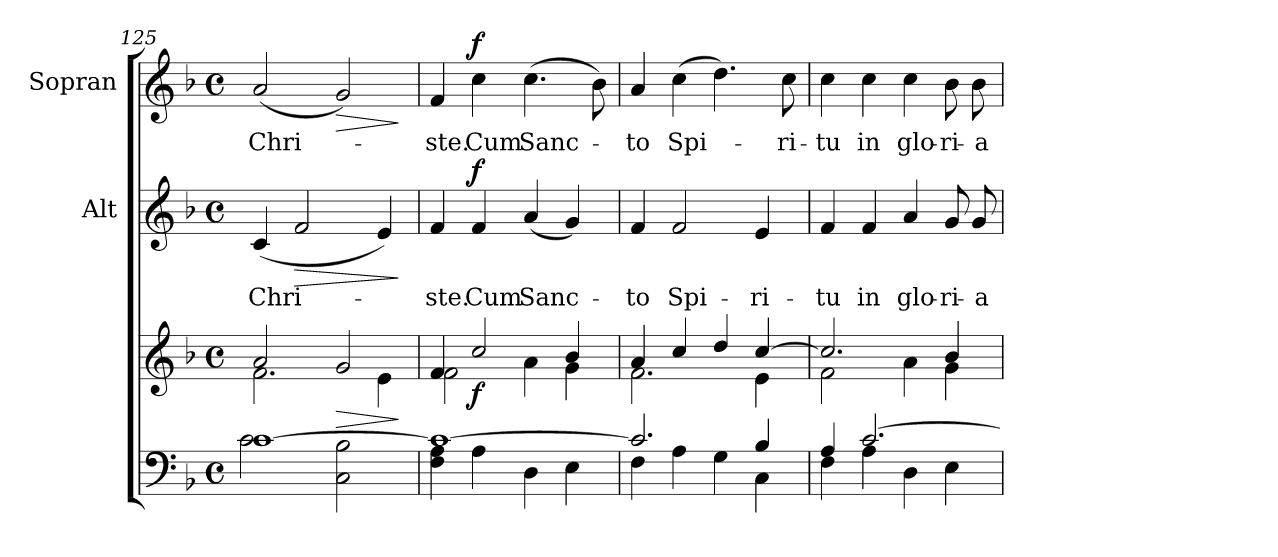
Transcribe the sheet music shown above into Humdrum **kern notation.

**kern	**kern	**dynam	**kern	**text	**dynam	**kern	**text	**dynam
*part3	*part3	*part3	*part2	*part2	*part2	*part1	*part1	*part1
*staff4	*staff3	*staff3/4	*staff2	*staff2	*staff2	*staff1	*staff1	*staff1
*	*	*	*I"Alt	*	*	*I"Sopran	*	*
*	*	*	*I'A.	*	*	*I'S.	*	*
!!LO:PB:g=z
*clefF4	*clefG2	*	*clefG2	*	*	*clefG2	*	*
*k[b-]	*k[b-]	*	*k[b-]	*	*	*k[b-]	*	*
*F:	*F:	*	*F:	*	*	*F:	*	*
*M4/4	*M4/4	*	*M4/4	*	*	*M4/4	*	*
*met(c)	*met(c)	*	*met(c)	*	*	*met(c)	*	*
=125	=125	=125	=125	=125	=125	=125	=125	=125
*^	*^	*	*	*	*	*	*	*
!	!	!	!	!	!	!LO:LY:b	!	!	!LO:LY:b	!
[>1c	2c\	2a/	2.f\	.	(<4c/	Chri-	.	(<2a/	Chri-	.
!	!	!	!	!	!	!	!LO:HP:b	!	!	!
.	.	.	.	.	2f/	.	>	.	.	.
!	!	!	!	!LO:HP:b	!	!	!	!	!	!LO:HP:b
.	2C\ 2B-\	2g/	.	>	.	.	.	2g/)	.	>
.	.	.	4e\	.	4e/)	.	.	.	.	.
*v	*v	*	*	*	*	*	*	*	*	*
*	*v	*v	*	*	*	*	*	*	*
.	.	]	.	.	]	.	.	]
=126	=126	=126	=126	=126	=126	=126	=126	=126
*^	*^	*	*	*	*	*	*	*
!	!	!	!	!	!	!LO:LY:b	!	!	!LO:LY:b	!
1c_	4F\ 4A\	4f/	2f\	.	4f/	-ste.	.	4f/	-ste.	.
!	!	!	!	!LO:DY:b	!	!LO:LY:b	!LO:DY:a	!	!LO:LY:b	!LO:DY:a
.	4A\	2cc/	.	f	4f/	Cum	f	4cc\	Cum	f
!	!	!	!	!	!	!LO:LY:b	!	!	!LO:LY:b	!
.	4D\	.	4a\	.	(<4a/	Sanc-	.	(>4.cc\	Sanc-	.
.	4E\	4b-/	4g\	.	4g/)	.	.	.	.	.
.	.	.	.	.	.	.	.	8b-\)	.	.
=127	=127	=127	=127	=127	=127	=127	=127	=127	=127	=127
!	!	!	!	!	!	!LO:LY:b	!	!	!LO:LY:b	!
2.c/]	4F\	4a/	2.f\	.	4f/	-to	.	4a/	-to	.
!	!	!	!	!	!	!LO:LY:b	!	!	!LO:LY:b	!
.	4A\	4cc/	.	.	2f/	Spi-	.	(>4cc\	Spi-	.
.	4G\	4dd/	.	.	.	.	.	4.dd\)	.	.
!	!	!	!	!	!	!LO:LY:b	!	!	!	!
4B-/	4C\	[>4cc/	4e\	.	4e/	-ri-	.	.	.	.
!	!	!	!	!	!	!	!	!	!LO:LY:b	!
.	.	.	.	.	.	.	.	8cc\	-ri-	.
=128	=128	=128	=128	=128	=128	=128	=128	=128	=128	=128
!	!	!	!	!	!	!LO:LY:b	!	!	!LO:LY:b	!
4A/	4F\	2.cc/]	2f\	.	4f/	-tu	.	4cc\	-tu	.
!	!	!	!	!	!	!LO:LY:b	!	!	!LO:LY:b	!
[>2.c/	4A\	.	.	.	4f/	in	.	4cc\	in	.
!	!	!	!	!	!	!LO:LY:b	!	!	!LO:LY:b	!
.	4D\	.	4a\	.	4a/	glo-	.	4cc\	glo-	.
!	!	!	!	!	!	!LO:LY:b	!	!	!LO:LY:b	!
.	4E\	4b-/	4g\	.	8g/	-ri-	.	8b-\	-ri-	.
!	!	!	!	!	!	!LO:LY:b	!	!	!LO:LY:b	!
.	.	.	.	.	8g/	-a	.	8b-\	-a	.
*v	*v	*	*	*	*	*	*	*	*	*
*	*v	*v	*	*	*	*	*	*	*
=	=	=	=	=	=	=	=	=
*-	*-	*-	*-	*-	*-	*-	*-	*-
